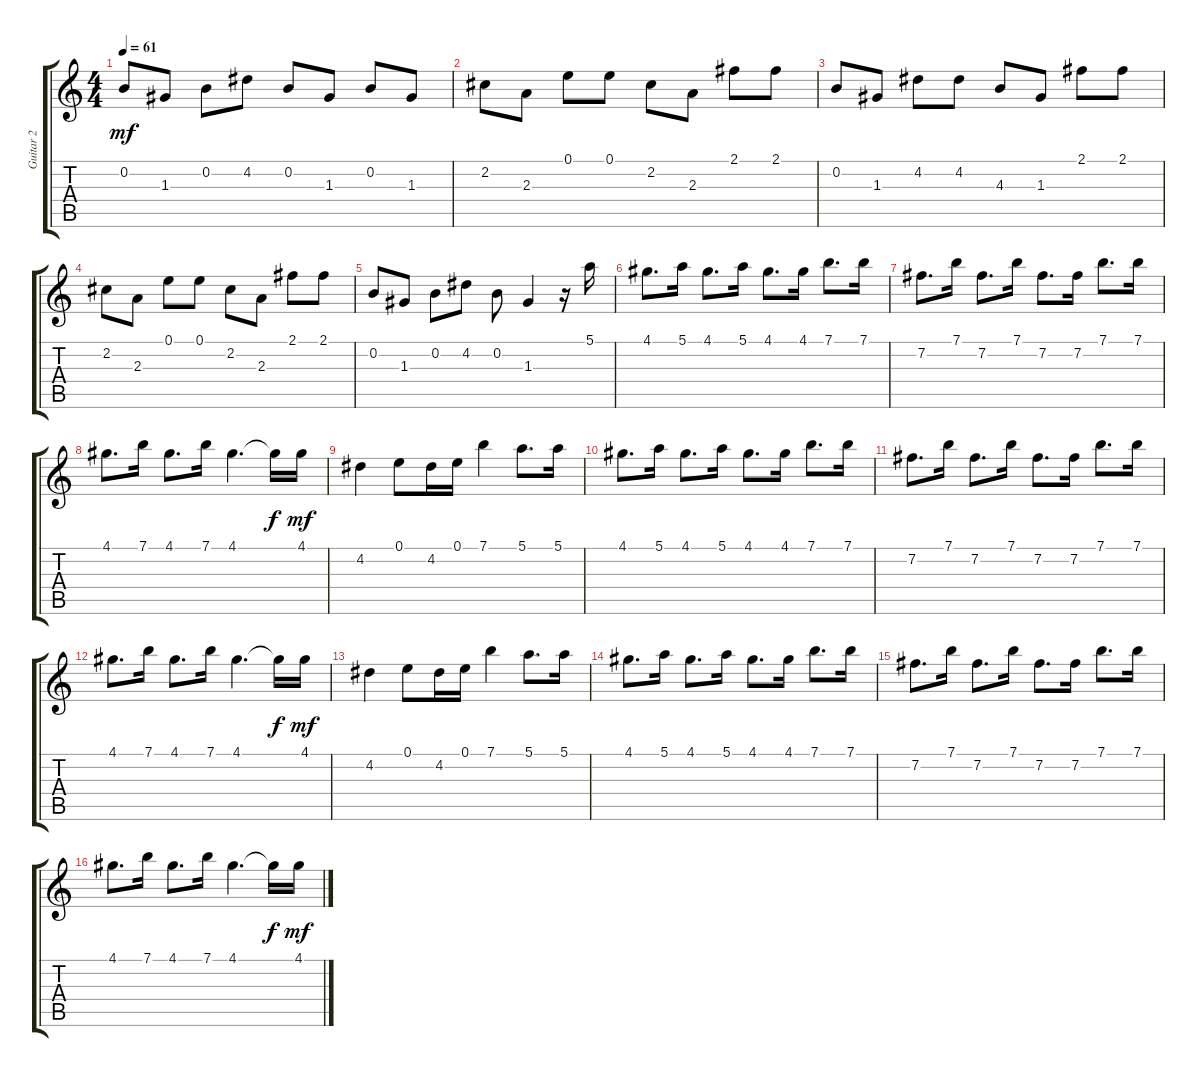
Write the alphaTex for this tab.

\track ("Guitar 2" "Guitar 2") {instrument electricguitarjazz}
\staff {score tabs}
\tuning (E4 B3 G3 D3 A2 E2) {hide}
\ts (4 4)
\tempo 61
\clef g2
\ks c
0.2.8{dy mf} 1.3.8 0.2.8 4.2.8 0.2.8 1.3.8 0.2.8 1.3.8 |
2.2.8 2.3.8 0.1.8 0.1.8 2.2.8 2.3.8 2.1.8 2.1.8 |
0.2.8 1.3.8 4.2.8 4.2.8 4.3.8 1.3.8 2.1.8 2.1.8 |
2.2.8 2.3.8 0.1.8 0.1.8 2.2.8 2.3.8 2.1.8 2.1.8 |
0.2.8 1.3.8 0.2.8 4.2.8 0.2.8 1.3.4 r.16 5.1.16 |
4.1.8{d} 5.1.16 4.1.8{d} 5.1.16 4.1.8{d} 4.1.16 7.1.8{d} 7.1.16 |
7.2.8{d} 7.1.16 7.2.8{d} 7.1.16 7.2.8{d} 7.2.16 7.1.8{d} 7.1.16 |
4.1.8{d} 7.1.16 4.1.8{d} 7.1.16 4.1.4{d} 4.1{t}.16{dy f} 4.1.16{dy mf} |
4.2.4 0.1.8 4.2.16 0.1.16 7.1.4 5.1.8{d} 5.1.16 |
4.1.8{d} 5.1.16 4.1.8{d} 5.1.16 4.1.8{d} 4.1.16 7.1.8{d} 7.1.16 |
7.2.8{d} 7.1.16 7.2.8{d} 7.1.16 7.2.8{d} 7.2.16 7.1.8{d} 7.1.16 |
4.1.8{d} 7.1.16 4.1.8{d} 7.1.16 4.1.4{d} 4.1{t}.16{dy f} 4.1.16{dy mf} |
4.2.4 0.1.8 4.2.16 0.1.16 7.1.4 5.1.8{d} 5.1.16 |
4.1.8{d} 5.1.16 4.1.8{d} 5.1.16 4.1.8{d} 4.1.16 7.1.8{d} 7.1.16 |
7.2.8{d} 7.1.16 7.2.8{d} 7.1.16 7.2.8{d} 7.2.16 7.1.8{d} 7.1.16 |
4.1.8{d} 7.1.16 4.1.8{d} 7.1.16 4.1.4{d} 4.1{t}.16{dy f} 4.1.16{dy mf}
